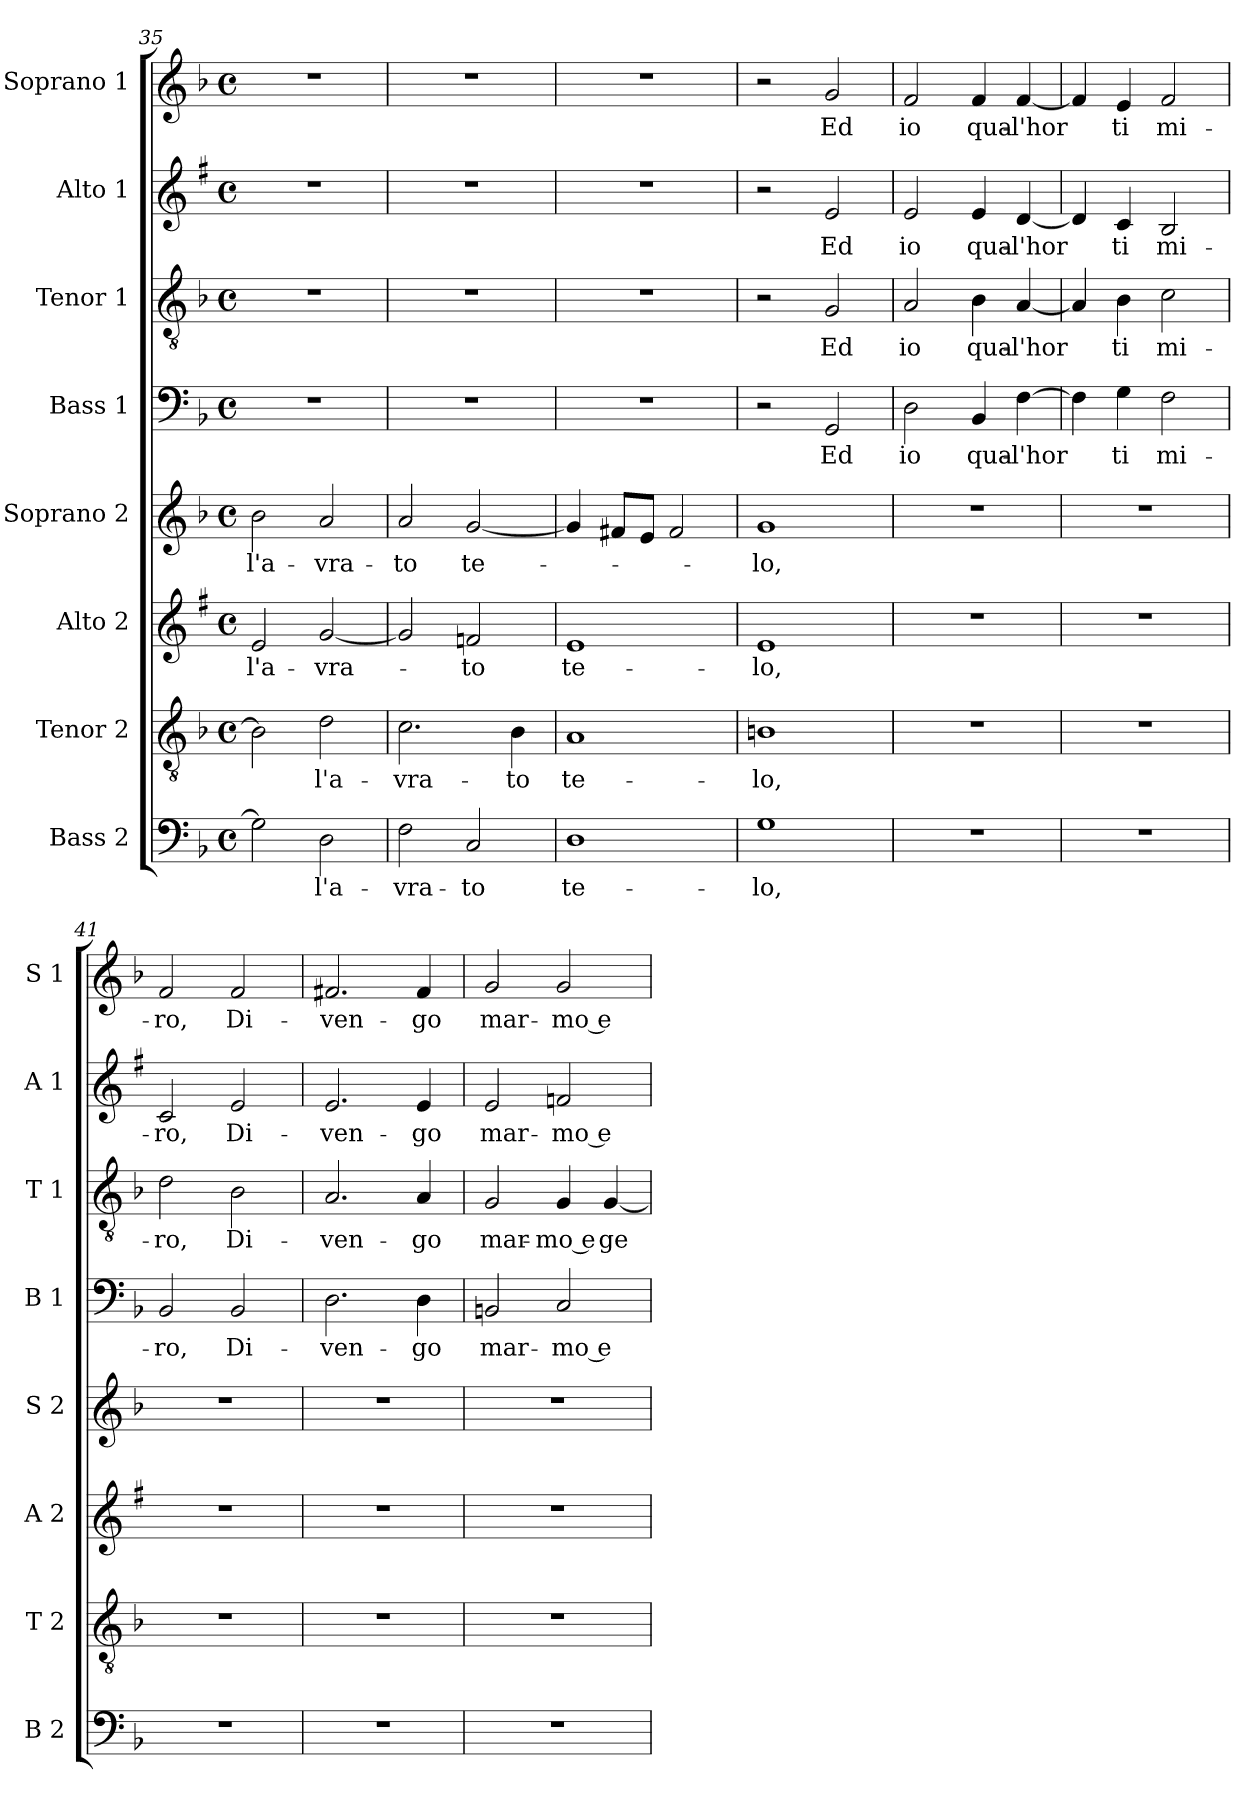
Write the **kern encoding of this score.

**kern	**text	**kern	**text	**kern	**text	**kern	**text	**kern	**text	**kern	**text	**kern	**text	**kern	**text
*part8	*part8	*part7	*part7	*part6	*part6	*part5	*part5	*part4	*part4	*part3	*part3	*part2	*part2	*part1	*part1
*staff8	*staff8	*staff7	*staff7	*staff6	*staff6	*staff5	*staff5	*staff4	*staff4	*staff3	*staff3	*staff2	*staff2	*staff1	*staff1
*I"Bass 2	*	*I"Tenor 2	*	*I"Alto 2	*	*I"Soprano 2	*	*I"Bass 1	*	*I"Tenor 1	*	*I"Alto 1	*	*I"Soprano 1	*
*I'B 2	*	*I'T 2	*	*I'A 2	*	*I'S 2	*	*I'B 1	*	*I'T 1	*	*I'A 1	*	*I'S 1	*
*clefF4	*	*clefGv2	*	*clefG2	*	*clefG2	*	*clefF4	*	*clefGv2	*	*clefG2	*	*clefG2	*
*	*	*	*	*ITrd1c2	*	*	*	*	*	*	*	*ITrd1c2	*	*	*
*k[b-]	*	*k[b-]	*	*k[b-]	*	*k[b-]	*	*k[b-]	*	*k[b-]	*	*k[b-]	*	*k[b-]	*
*F:	*	*F:	*	*F:	*	*F:	*	*F:	*	*F:	*	*F:	*	*F:	*
*M4/4	*	*M4/4	*	*M4/4	*	*M4/4	*	*M4/4	*	*M4/4	*	*M4/4	*	*M4/4	*
*met(c)	*	*met(c)	*	*met(c)	*	*met(c)	*	*met(c)	*	*met(c)	*	*met(c)	*	*met(c)	*
=35	=35	=35	=35	=35	=35	=35	=35	=35	=35	=35	=35	=35	=35	=35	=35
!	!	!	!	!	!LO:LY:b	!	!LO:LY:b	!	!	!	!	!	!	!	!
2G\]	.	2B-\]	.	2d/	l'a-	2b-\	l'a-	1r	.	1r	.	1r	.	1r	.
!	!LO:LY:b	!	!LO:LY:b	!	!LO:LY:b	!	!LO:LY:b	!	!	!	!	!	!	!	!
2D\	l'a-	2d\	l'a-	[2f/	-vra-	2a/	-vra-	.	.	.	.	.	.	.	.
=36	=36	=36	=36	=36	=36	=36	=36	=36	=36	=36	=36	=36	=36	=36	=36
!	!LO:LY:b	!	!LO:LY:b	!	!	!	!LO:LY:b	!	!	!	!	!	!	!	!
2F\	-vra-	2.c\	-vra-	2f/]	.	2a/	-to	1r	.	1r	.	1r	.	1r	.
!	!LO:LY:b	!	!	!	!LO:LY:b	!	!LO:LY:b	!	!	!	!	!	!	!	!
2C/	-to	.	.	2e-X/	-to	[2g/	te-	.	.	.	.	.	.	.	.
!	!	!	!LO:LY:b	!	!	!	!	!	!	!	!	!	!	!	!
.	.	4B-\	-to	.	.	.	.	.	.	.	.	.	.	.	.
=37	=37	=37	=37	=37	=37	=37	=37	=37	=37	=37	=37	=37	=37	=37	=37
!	!LO:LY:b	!	!LO:LY:b	!	!LO:LY:b	!	!	!	!	!	!	!	!	!	!
1D	te-	1A	te-	1d	te-	4g/]	.	1r	.	1r	.	1r	.	1r	.
.	.	.	.	.	.	8f#X/L	.	.	.	.	.	.	.	.	.
.	.	.	.	.	.	8e/J	.	.	.	.	.	.	.	.	.
.	.	.	.	.	.	2f#/	.	.	.	.	.	.	.	.	.
=38	=38	=38	=38	=38	=38	=38	=38	=38	=38	=38	=38	=38	=38	=38	=38
!	!LO:LY:b	!	!LO:LY:b	!	!LO:LY:b	!	!LO:LY:b	!	!	!	!	!	!	!	!
1G	-lo,	1Bn	-lo,	1d	-lo,	1g	-lo,	2r	.	2r	.	2r	.	2r	.
!	!	!	!	!	!	!	!	!	!LO:LY:b	!	!LO:LY:b	!	!LO:LY:b	!	!LO:LY:b
.	.	.	.	.	.	.	.	2GG/	Ed	2G/	Ed	2d/	Ed	2g/	Ed
=39	=39	=39	=39	=39	=39	=39	=39	=39	=39	=39	=39	=39	=39	=39	=39
!	!	!	!	!	!	!	!	!	!LO:LY:b	!	!LO:LY:b	!	!LO:LY:b	!	!LO:LY:b
1r	.	1r	.	1r	.	1r	.	2D\	io	2A/	io	2d/	io	2f/	io
!	!	!	!	!	!	!	!	!	!LO:LY:b	!	!LO:LY:b	!	!LO:LY:b	!	!LO:LY:b
.	.	.	.	.	.	.	.	4BB-/	qua-	4B-\	qua-	4d/	qua-	4f/	qua-
!	!	!	!	!	!	!	!	!	!LO:LY:b	!	!LO:LY:b	!	!LO:LY:b	!	!LO:LY:b
.	.	.	.	.	.	.	.	[4F\	-l'hor	[4A/	-l'hor	[4c/	-l'hor	[4f/	-l'hor
=40	=40	=40	=40	=40	=40	=40	=40	=40	=40	=40	=40	=40	=40	=40	=40
1r	.	1r	.	1r	.	1r	.	4F\]	.	4A/]	.	4c/]	.	4f/]	.
!	!	!	!	!	!	!	!	!	!LO:LY:b	!	!LO:LY:b	!	!LO:LY:b	!	!LO:LY:b
.	.	.	.	.	.	.	.	4G\	ti	4B-\	ti	4B-/	ti	4e/	ti
!	!	!	!	!	!	!	!	!	!LO:LY:b	!	!LO:LY:b	!	!LO:LY:b	!	!LO:LY:b
.	.	.	.	.	.	.	.	2F\	mi-	2c\	mi-	2A/	mi-	2f/	mi-
!!LO:LB:g=z
=41	=41	=41	=41	=41	=41	=41	=41	=41	=41	=41	=41	=41	=41	=41	=41
!	!	!	!	!	!	!	!	!	!LO:LY:b	!	!LO:LY:b	!	!LO:LY:b	!	!LO:LY:b
1r	.	1r	.	1r	.	1r	.	2BB-/	-ro,	2d\	-ro,	2B-/	-ro,	2f/	-ro,
!	!	!	!	!	!	!	!	!	!LO:LY:b	!	!LO:LY:b	!	!LO:LY:b	!	!LO:LY:b
.	.	.	.	.	.	.	.	2BB-/	Di-	2B-\	Di-	2d/	Di-	2f/	Di-
=42	=42	=42	=42	=42	=42	=42	=42	=42	=42	=42	=42	=42	=42	=42	=42
!	!	!	!	!	!	!	!	!	!LO:LY:b	!	!LO:LY:b	!	!LO:LY:b	!	!LO:LY:b
1r	.	1r	.	1r	.	1r	.	2.D\	-ven-	2.A/	-ven-	2.d/	-ven-	2.f#X/	-ven-
!	!	!	!	!	!	!	!	!	!LO:LY:b	!	!LO:LY:b	!	!LO:LY:b	!	!LO:LY:b
.	.	.	.	.	.	.	.	4D\	-go	4A/	-go	4d/	-go	4f#/	-go
=43	=43	=43	=43	=43	=43	=43	=43	=43	=43	=43	=43	=43	=43	=43	=43
!	!	!	!	!	!	!	!	!	!LO:LY:b	!	!LO:LY:b	!	!LO:LY:b	!	!LO:LY:b
1r	.	1r	.	1r	.	1r	.	2BBn/	mar-	2G/	mar-	2d/	mar-	2g/	mar-
!	!	!	!	!	!	!	!	!	!LO:LY:b	!	!LO:LY:b	!	!LO:LY:b	!	!LO:LY:b
.	.	.	.	.	.	.	.	2C/	-mo e	4G/	-mo e	2e-X/	-mo e	2g/	-mo e
!	!	!	!	!	!	!	!	!	!	!	!LO:LY:b	!	!	!	!
.	.	.	.	.	.	.	.	.	.	[4G/	ge-	.	.	.	.
=	=	=	=	=	=	=	=	=	=	=	=	=	=	=	=
*-	*-	*-	*-	*-	*-	*-	*-	*-	*-	*-	*-	*-	*-	*-	*-
